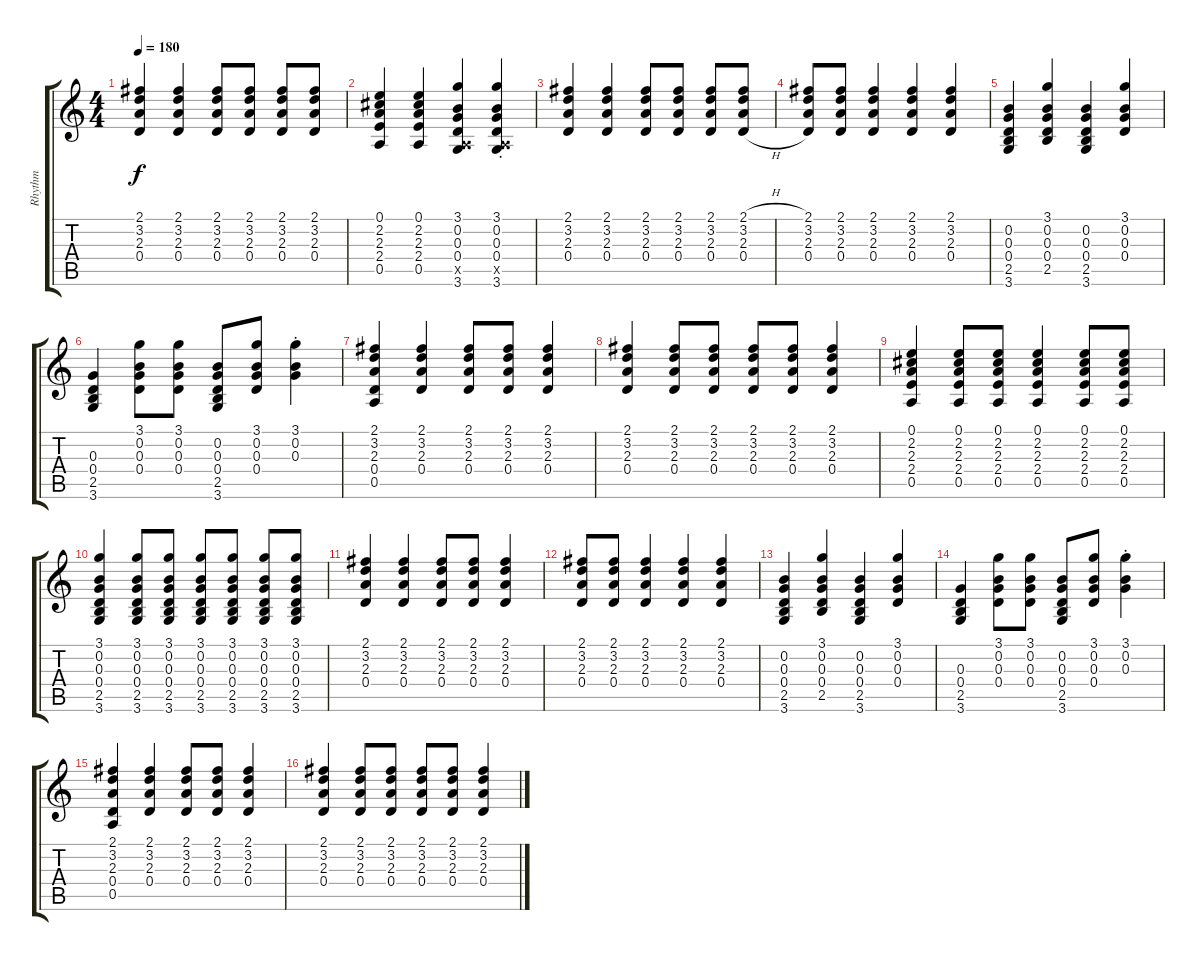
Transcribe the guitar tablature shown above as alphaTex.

\track ("Rhythm" "Rhythm") {instrument acousticguitarsteel}
\staff {score tabs}
\tuning (E4 B3 G3 D3 A2 E2) {hide}
\ts (4 4)
\tempo 180
\clef g2
\ks c
(2.1 3.2 2.3 0.4).4{dy f beam Up} (2.1 3.2 2.3 0.4).4{beam Up} (2.1 3.2 2.3 0.4).8{beam Up} (2.1 3.2 2.3 0.4).8{beam Up} (2.1 3.2 2.3 0.4).8{beam Up} (2.1 3.2 2.3 0.4).8{beam Up} |
(0.1 2.2 2.3 2.4 0.5).4 (0.1 2.2 2.3 2.4 0.5).4 (3.1 0.2 0.3 0.4 0.5{x} 3.6).4 (3.1 0.2 0.3 0.4{st} 0.5{x} 3.6).4 |
(2.1 3.2 2.3 0.4).4{beam Up} (2.1 3.2 2.3 0.4).4{beam Up} (2.1 3.2 2.3 0.4).8{beam Up} (2.1 3.2 2.3 0.4).8{beam Up} (2.1 3.2 2.3 0.4).8{beam Up} (2.1{h} 3.2{h} 2.3{h} 0.4{h}).8{beam Up} |
(2.1 3.2 2.3 0.4).8 (2.1 3.2 2.3 0.4).8 (2.1 3.2 2.3 0.4).4 (2.1 3.2 2.3 0.4).4 (2.1 3.2 2.3 0.4).4 |
(0.2 0.3 0.4 2.5 3.6).4 (3.1 0.2 0.3 0.4 2.5).4 (0.2 0.3 0.4 2.5 3.6).4{beam Up} (3.1 0.2 0.3 0.4).4{beam Up} |
(0.3 0.4 2.5 3.6).4 (3.1 0.2 0.3 0.4).8 (3.1 0.2 0.3 0.4).8 (0.2 0.3 0.4 2.5 3.6).8 (3.1 0.2 0.3 0.4).8 (3.1 0.2 0.3{st}).4 |
(2.1 3.2 2.3 0.4 0.5).4{beam Up} (2.1 3.2 2.3 0.4).4{beam Up} (2.1 3.2 2.3 0.4).8{beam Up} (2.1 3.2 2.3 0.4).8{beam Up} (2.1 3.2 2.3 0.4).4{beam Up} |
(2.1 3.2 2.3 0.4).4 (2.1 3.2 2.3 0.4).8 (2.1 3.2 2.3 0.4).8 (2.1 3.2 2.3 0.4).8 (2.1 3.2 2.3 0.4).8 (2.1 3.2 2.3 0.4).4 |
(0.1 2.2 2.3 2.4 0.5).4 (0.1 2.2 2.3 2.4 0.5).8 (0.1 2.2 2.3 2.4 0.5).8 (0.1 2.2 2.3 2.4 0.5).4 (0.1 2.2 2.3 2.4 0.5).8 (0.1 2.2 2.3 2.4 0.5).8 |
(3.1 0.2 0.3 0.4 2.5 3.6).4 (3.1 0.2 0.3 0.4 2.5 3.6).8 (3.1 0.2 0.3 0.4 2.5 3.6).8 (3.1 0.2 0.3 0.4 2.5 3.6).8 (3.1 0.2 0.3 0.4 2.5 3.6).8 (3.1 0.2 0.3 0.4 2.5 3.6).8 (3.1 0.2 0.3 0.4 2.5 3.6).8 |
(2.1 3.2 2.3 0.4).4{beam Up} (2.1 3.2 2.3 0.4).4{beam Up} (2.1 3.2 2.3 0.4).8{beam Up} (2.1 3.2 2.3 0.4).8{beam Up} (2.1 3.2 2.3 0.4).4{beam Up} |
(2.1 3.2 2.3 0.4).8{beam Up} (2.1 3.2 2.3 0.4).8{beam Up} (2.1 3.2 2.3 0.4).4{beam Up} (2.1 3.2 2.3 0.4).4{beam Up} (2.1 3.2 2.3 0.4).4{beam Up} |
(0.2 0.3 0.4 2.5 3.6).4 (3.1 0.2 0.3 0.4 2.5).4 (0.2 0.3 0.4 2.5 3.6).4{beam Up} (3.1 0.2 0.3 0.4).4{beam Up} |
(0.3 0.4 2.5 3.6).4 (3.1 0.2 0.3 0.4).8 (3.1 0.2 0.3 0.4).8 (0.2 0.3 0.4 2.5 3.6).8 (3.1 0.2 0.3 0.4).8 (3.1 0.2 0.3{st}).4 |
(2.1 3.2 2.3 0.4 0.5).4{beam Up} (2.1 3.2 2.3 0.4).4{beam Up} (2.1 3.2 2.3 0.4).8{beam Up} (2.1 3.2 2.3 0.4).8{beam Up} (2.1 3.2 2.3 0.4).4{beam Up} |
(2.1 3.2 2.3 0.4).4 (2.1 3.2 2.3 0.4).8 (2.1 3.2 2.3 0.4).8 (2.1 3.2 2.3 0.4).8 (2.1 3.2 2.3 0.4).8 (2.1 3.2 2.3 0.4).4
